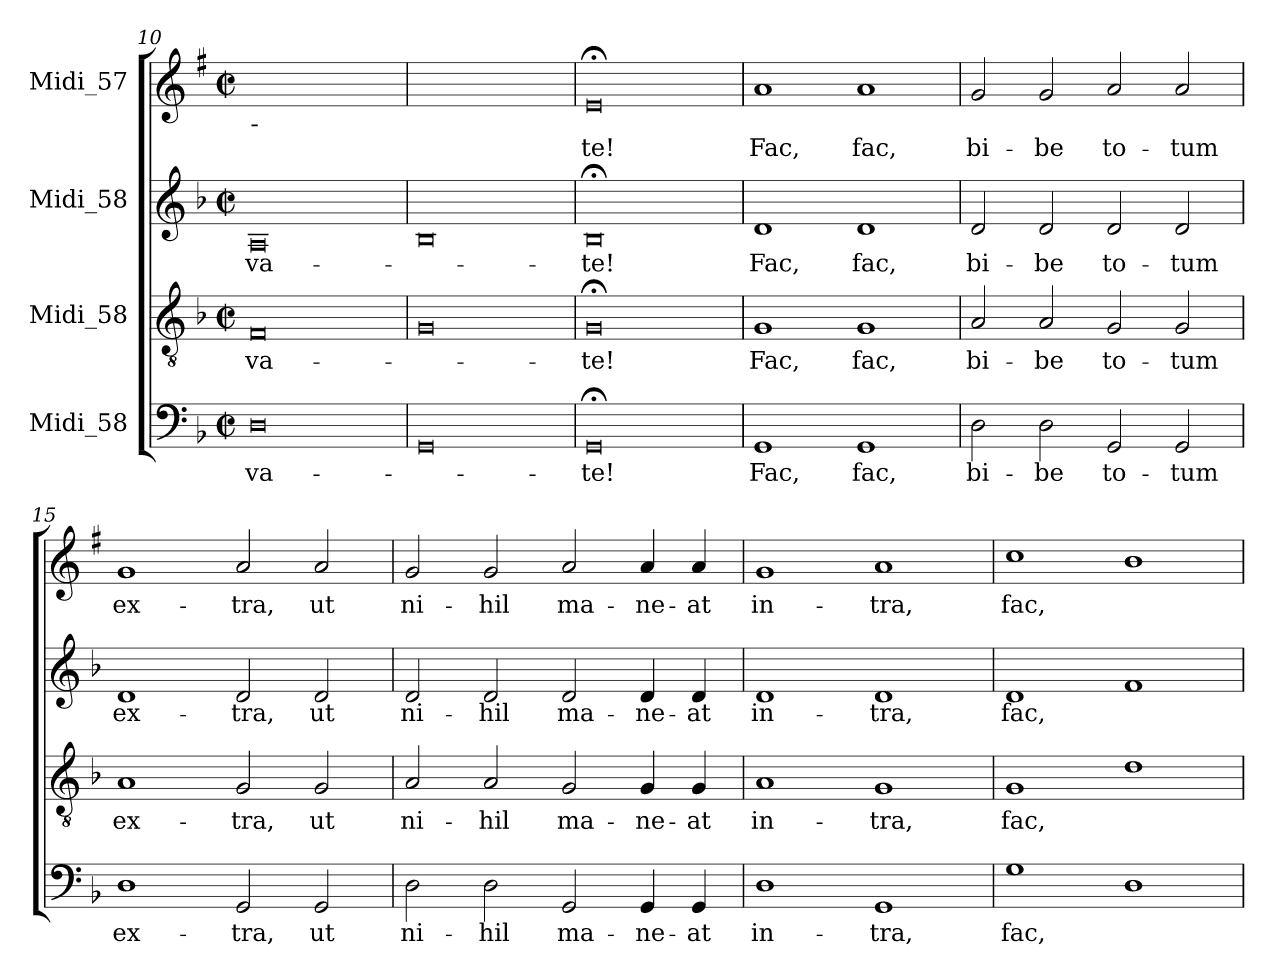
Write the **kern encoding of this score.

**kern	**text	**kern	**text	**kern	**text	**kern	**text
*part4	*part4	*part3	*part3	*part2	*part2	*part1	*part1
*staff4	*staff4	*staff3	*staff3	*staff2	*staff2	*staff1	*staff1
*I"Midi_58	*	*I"Midi_58	*	*I"Midi_58	*	*I"Midi_57	*
*clefF4	*	*clefGv2	*	*clefG2	*	*clefG2	*
*	*	*	*	*	*	*ITrd1c2	*
*k[b-]	*	*k[b-]	*	*k[b-]	*	*k[b-]	*
*F:	*	*F:	*	*F:	*	*F:	*
*M4/2	*	*M4/2	*	*M4/2	*	*M4/2	*
*met(c|)	*	*met(c|)	*	*met(c|)	*	*met(c|)	*
=10	=10	=10	=10	=10	=10	=10	=10
!	!	!	!	!	!	!LO:TX:b:t=-	!
!	!LO:LY:b	!	!LO:LY:b	!	!LO:LY:b	!	!LO:LY:b
0D	-va-	0F	-va-	0A	-va-	[0dyy	-va-
=11	=11	=11	=11	=11	=11	=11	=11
0GG	.	0G	.	0B-	.	0dyy]	.
=12	=12	=12	=12	=12	=12	=12	=12
!	!LO:LY:b	!	!LO:LY:b	!	!LO:LY:b	!	!LO:LY:b
0GG;<	-te!	0G;<	-te!	0B-;<	-te!	0d;<	-te!
=13	=13	=13	=13	=13	=13	=13	=13
!	!LO:LY:b	!	!LO:LY:b	!	!LO:LY:b	!	!LO:LY:b
1GG	Fac,	1G	Fac,	1d	Fac,	1g	Fac,
!	!LO:LY:b	!	!LO:LY:b	!	!LO:LY:b	!	!LO:LY:b
1GG	fac,	1G	fac,	1d	fac,	1g	fac,
=14	=14	=14	=14	=14	=14	=14	=14
!	!LO:LY:b	!	!LO:LY:b	!	!LO:LY:b	!	!LO:LY:b
2D	bi-	2A	bi-	2d	bi-	2f	bi-
!	!LO:LY:b	!	!LO:LY:b	!	!LO:LY:b	!	!LO:LY:b
2D	-be	2A	-be	2d	-be	2f	-be
!	!LO:LY:b	!	!LO:LY:b	!	!LO:LY:b	!	!LO:LY:b
2GG	to-	2G	to-	2d	to-	2g	to-
!	!LO:LY:b	!	!LO:LY:b	!	!LO:LY:b	!	!LO:LY:b
2GG	-tum	2G	-tum	2d	-tum	2g	-tum
=15	=15	=15	=15	=15	=15	=15	=15
!	!LO:LY:b	!	!LO:LY:b	!	!LO:LY:b	!	!LO:LY:b
1D	ex-	1A	ex-	1d	ex-	1f	ex-
!	!LO:LY:b	!	!LO:LY:b	!	!LO:LY:b	!	!LO:LY:b
2GG	-tra,	2G	-tra,	2d	-tra,	2g	-tra,
!	!LO:LY:b	!	!LO:LY:b	!	!LO:LY:b	!	!LO:LY:b
2GG	ut	2G	ut	2d	ut	2g	ut
=16	=16	=16	=16	=16	=16	=16	=16
!	!LO:LY:b	!	!LO:LY:b	!	!LO:LY:b	!	!LO:LY:b
2D	ni-	2A	ni-	2d	ni-	2f	ni-
!	!LO:LY:b	!	!LO:LY:b	!	!LO:LY:b	!	!LO:LY:b
2D	-hil	2A	-hil	2d	-hil	2f	-hil
!	!LO:LY:b	!	!LO:LY:b	!	!LO:LY:b	!	!LO:LY:b
2GG	ma-	2G	ma-	2d	ma-	2g	ma-
!	!LO:LY:b	!	!LO:LY:b	!	!LO:LY:b	!	!LO:LY:b
4GG	-ne-	4G	-ne-	4d	-ne-	4g	-ne-
!	!LO:LY:b	!	!LO:LY:b	!	!LO:LY:b	!	!LO:LY:b
4GG	-at	4G	-at	4d	-at	4g	-at
=17	=17	=17	=17	=17	=17	=17	=17
!	!LO:LY:b	!	!LO:LY:b	!	!LO:LY:b	!	!LO:LY:b
1D	in-	1A	in-	1d	in-	1f	in-
!	!LO:LY:b	!	!LO:LY:b	!	!LO:LY:b	!	!LO:LY:b
1GG	-tra,	1G	-tra,	1d	-tra,	1g	-tra,
=18	=18	=18	=18	=18	=18	=18	=18
!	!LO:LY:b	!	!LO:LY:b	!	!LO:LY:b	!	!LO:LY:b
1G	fac,	1G	fac,	1d	fac,	1b-	fac,
1D	.	1d	.	1f	.	1a	.
=	=	=	=	=	=	=	=
*-	*-	*-	*-	*-	*-	*-	*-
